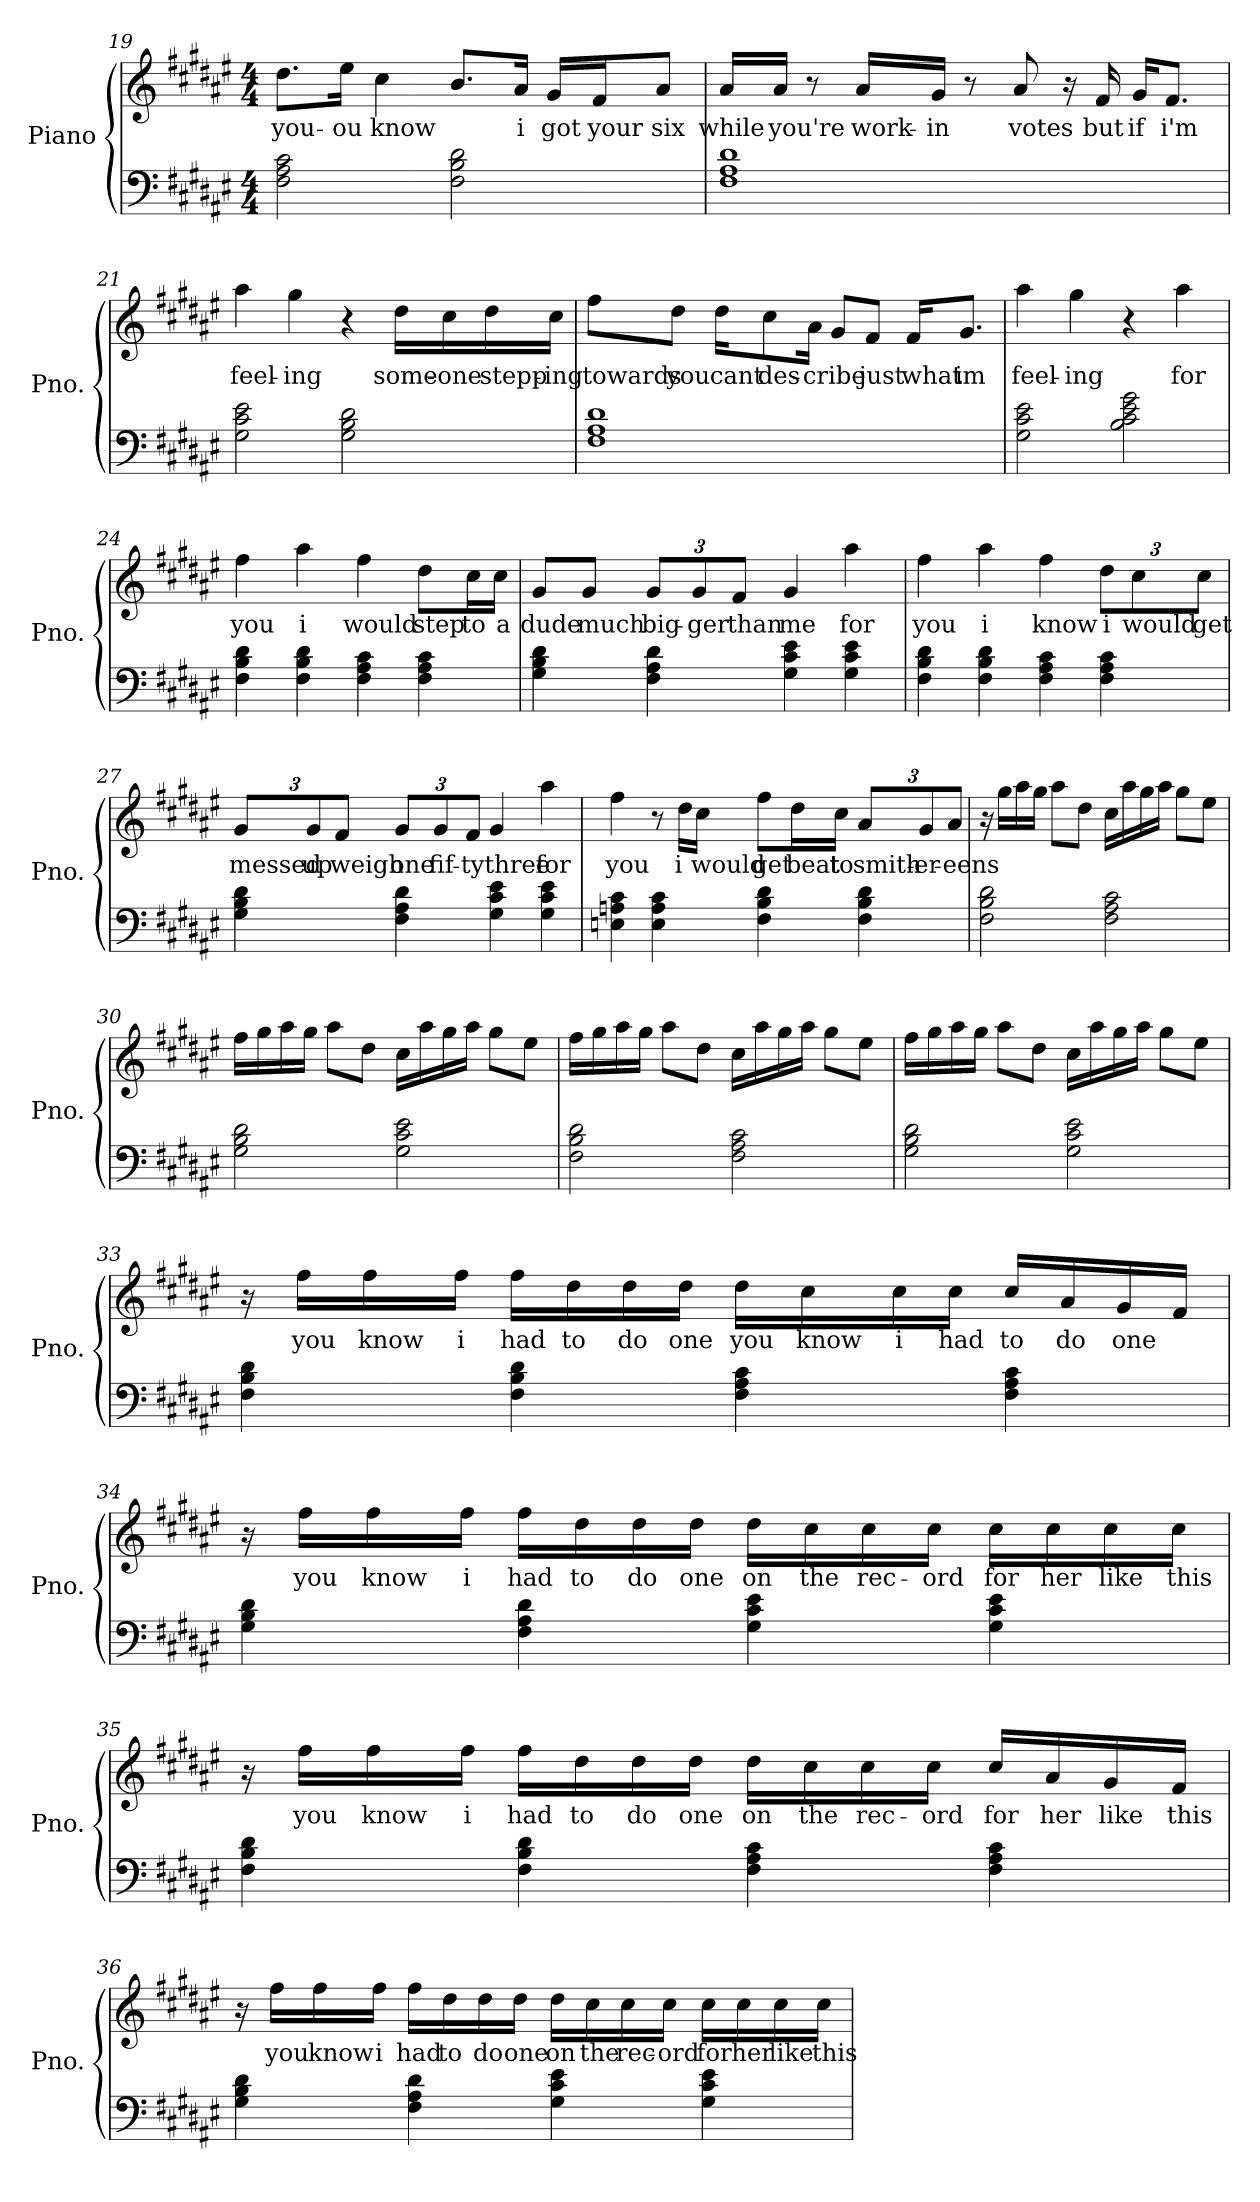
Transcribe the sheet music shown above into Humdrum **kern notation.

**kern	**kern	**text
*part1	*part1	*part1
*staff2	*staff1	*staff1
*I"Piano	*	*
*I'Pno.	*	*
*clefF4	*clefG2	*
*k[f#c#g#d#a#e#]	*k[f#c#g#d#a#e#]	*
*M4/4	*M4/4	*
=19	=19	=19
!	!	!LO:LY:b
2F#\ 2A#\ 2c#\	8.dd#\L	you-
!	!	!LO:LY:b
.	16ee#\Jk	-ou
!	!	!LO:LY:b
.	4cc#\	know
2F#\ 2B\ 2d#\	8.b/L	.
!	!	!LO:LY:b
.	16a#/Jk	i
!	!	!LO:LY:b
.	16g#/LL	got
!	!	!LO:LY:b
.	16f#/J	your
!	!	!LO:LY:b
.	8a#/J	six
!!LO:LB:g=z
=20	=20	=20
!	!	!LO:LY:b
1F# 1A# 1d#	16a#/LL	while
!	!	!LO:LY:b
.	16a#/JJ	you're
.	8r	.
!	!	!LO:LY:b
.	16a#/LL	work-
!	!	!LO:LY:b
.	16g#/JJ	-in
.	8r	.
!	!	!LO:LY:b
.	8a#/	votes
.	16r	.
!	!	!LO:LY:b
.	16f#/	but
!	!	!LO:LY:b
.	16g#/KL	if
!	!	!LO:LY:b
.	8.f#/J	i'm
=21	=21	=21
!	!	!LO:LY:b
2G#\ 2c#\ 2e#\	4aa#\	feel-
!	!	!LO:LY:b
.	4gg#\	-ing
2G#\ 2B\ 2d#\	4r	.
!	!	!LO:LY:b
.	16dd#\LL	some-
!	!	!LO:LY:b
.	16cc#\	-one
!	!	!LO:LY:b
.	16dd#\	stepp-
!	!	!LO:LY:b
.	16cc#\JJ	-ing
!!LO:LB:g=z
=22	=22	=22
!	!	!LO:LY:b
1F# 1A# 1d#	8ff#\L	towards
!	!	!LO:LY:b
.	8dd#\J	you
!	!	!LO:LY:b
.	16dd#\KL	cant
!	!	!LO:LY:b
.	8cc#\	des-
!	!	!LO:LY:b
.	16a#\Jk	-cribe
.	8g#/L	.
!	!	!LO:LY:b
.	8f#/J	just
!	!	!LO:LY:b
.	16f#/KL	what
!	!	!LO:LY:b
.	8.g#/J	im
=23	=23	=23
!	!	!LO:LY:b
2G#\ 2c#\ 2e#\	4aa#\	feel-
!	!	!LO:LY:b
.	4gg#\	-ing
2B\ 2c#\ 2e#\ 2g#\	4r	.
!	!	!LO:LY:b
.	4aa#\	for
=24	=24	=24
!	!	!LO:LY:b
4F#\ 4B\ 4d#\	4ff#\	you
!	!	!LO:LY:b
4F#\ 4B\ 4d#\	4aa#\	i
!	!	!LO:LY:b
4F#\ 4A#\ 4c#\	4ff#\	would
!	!	!LO:LY:b
4F#\ 4A#\ 4c#\	8dd#\L	step
!	!	!LO:LY:b
.	16cc#\L	to
!	!	!LO:LY:b
.	16cc#\JJ	a
!!LO:LB:g=z
=25	=25	=25
!	!	!LO:LY:b
4G#\ 4B\ 4d#\	8g#/L	dude
!	!	!LO:LY:b
.	8g#/J	much
*	*Xbrackettup	*
!	!	!LO:LY:b
4F#\ 4A#\ 4d#\	12g#/L	big-
!	!	!LO:LY:b
.	12g#/	-ger
!	!	!LO:LY:b
.	12f#/J	than
!	!	!LO:LY:b
4G#\ 4c#\ 4e#\	4g#/	me
!	!	!LO:LY:b
4G#\ 4c#\ 4e#\	4aa#\	for
=26	=26	=26
!	!	!LO:LY:b
4F#\ 4B\ 4d#\	4ff#\	you
!	!	!LO:LY:b
4F#\ 4B\ 4d#\	4aa#\	i
!	!	!LO:LY:b
4F#\ 4A#\ 4c#\	4ff#\	know
!	!	!LO:LY:b
4F#\ 4A#\ 4c#\	12dd#\L	i
!	!	!LO:LY:b
.	12cc#\	would
!	!	!LO:LY:b
.	12cc#\J	get
!!LO:PB:g=z
=27	=27	=27
!	!	!LO:LY:b
4G#\ 4B\ 4d#\	12g#/L	messed
!	!	!LO:LY:b
.	12g#/	up
!	!	!LO:LY:b
.	12f#/J	weigh
!	!	!LO:LY:b
4F#\ 4A#\ 4d#\	12g#/L	one
!	!	!LO:LY:b
.	12g#/	fif-
!	!	!LO:LY:b
.	12f#/J	-ty
!	!	!LO:LY:b
4G#\ 4c#\ 4e#\	4g#/	three
!	!	!LO:LY:b
4G#\ 4c#\ 4e#\	4aa#\	for
=28	=28	=28
!	!	!LO:LY:b
4En\ 4An\ 4c#\	4ff#\	you
4E\ 4A\ 4c#\	8r	.
!	!	!LO:LY:b
.	16dd#\LL	i
!	!	!LO:LY:b
.	16cc#\JJ	would
!	!	!LO:LY:b
4F#\ 4B\ 4d#\	8ff#\L	get
!	!	!LO:LY:b
.	16dd#\L	beat
!	!	!LO:LY:b
.	16cc#\JJ	to
!	!	!LO:LY:b
4F#\ 4B\ 4d#\	12a#/L	smith-
!	!	!LO:LY:b
.	12g#/	-er-
!	!	!LO:LY:b
.	12a#/J	-eens
!!LO:LB:g=z
=29	=29	=29
2F#\ 2B\ 2d#\	16r	.
.	16gg#\LL	.
.	16aa#\	.
.	16gg#\JJ	.
.	8aa#\L	.
.	8dd#\J	.
2F#\ 2A#\ 2c#\	16cc#\LL	.
.	16aa#\	.
.	16gg#\	.
.	16aa#\JJ	.
.	8gg#\L	.
.	8ee#\J	.
=30	=30	=30
2G#\ 2B\ 2d#\	16ff#\LL	.
.	16gg#\	.
.	16aa#\	.
.	16gg#\JJ	.
.	8aa#\L	.
.	8dd#\J	.
2G#\ 2c#\ 2e#\	16cc#\LL	.
.	16aa#\	.
.	16gg#\	.
.	16aa#\JJ	.
.	8gg#\L	.
.	8ee#\J	.
=31	=31	=31
2F#\ 2B\ 2d#\	16ff#\LL	.
.	16gg#\	.
.	16aa#\	.
.	16gg#\JJ	.
.	8aa#\L	.
.	8dd#\J	.
2F#\ 2A#\ 2c#\	16cc#\LL	.
.	16aa#\	.
.	16gg#\	.
.	16aa#\JJ	.
.	8gg#\L	.
.	8ee#\J	.
!!LO:LB:g=z
=32	=32	=32
2G#\ 2B\ 2d#\	16ff#\LL	.
.	16gg#\	.
.	16aa#\	.
.	16gg#\JJ	.
.	8aa#\L	.
.	8dd#\J	.
2G#\ 2c#\ 2e#\	16cc#\LL	.
.	16aa#\	.
.	16gg#\	.
.	16aa#\JJ	.
.	8gg#\L	.
.	8ee#\J	.
=33	=33	=33
4F#\ 4B\ 4d#\	16r	.
!	!	!LO:LY:b
.	16ff#\LL	you
!	!	!LO:LY:b
.	16ff#\	know
!	!	!LO:LY:b
.	16ff#\JJ	i
!	!	!LO:LY:b
4F#\ 4B\ 4d#\	16ff#\LL	had
!	!	!LO:LY:b
.	16dd#\	to
!	!	!LO:LY:b
.	16dd#\	do
!	!	!LO:LY:b
.	16dd#\JJ	one
!	!	!LO:LY:b
4F#\ 4A#\ 4c#\	16dd#\LL	you
!	!	!LO:LY:b
.	16cc#\	know
!	!	!LO:LY:b
.	16cc#\	i
!	!	!LO:LY:b
.	16cc#\JJ	had
!	!	!LO:LY:b
4F#\ 4A#\ 4c#\	16cc#/LL	to
!	!	!LO:LY:b
.	16a#/	do
!	!	!LO:LY:b
.	16g#/	one
.	16f#/JJ	.
!!LO:LB:g=z
=34	=34	=34
4G#\ 4B\ 4d#\	16r	.
!	!	!LO:LY:b
.	16ff#\LL	you
!	!	!LO:LY:b
.	16ff#\	know
!	!	!LO:LY:b
.	16ff#\JJ	i
!	!	!LO:LY:b
4F#\ 4A#\ 4d#\	16ff#\LL	had
!	!	!LO:LY:b
.	16dd#\	to
!	!	!LO:LY:b
.	16dd#\	do
!	!	!LO:LY:b
.	16dd#\JJ	one
!	!	!LO:LY:b
4G#\ 4c#\ 4e#\	16dd#\LL	on
!	!	!LO:LY:b
.	16cc#\	the
!	!	!LO:LY:b
.	16cc#\	rec-
!	!	!LO:LY:b
.	16cc#\JJ	-ord
!	!	!LO:LY:b
4G#\ 4c#\ 4e#\	16cc#\LL	for
!	!	!LO:LY:b
.	16cc#\	her
!	!	!LO:LY:b
.	16cc#\	like
!	!	!LO:LY:b
.	16cc#\JJ	this
!!LO:LB:g=z
=35	=35	=35
4F#\ 4B\ 4d#\	16r	.
!	!	!LO:LY:b
.	16ff#\LL	you
!	!	!LO:LY:b
.	16ff#\	know
!	!	!LO:LY:b
.	16ff#\JJ	i
!	!	!LO:LY:b
4F#\ 4B\ 4d#\	16ff#\LL	had
!	!	!LO:LY:b
.	16dd#\	to
!	!	!LO:LY:b
.	16dd#\	do
!	!	!LO:LY:b
.	16dd#\JJ	one
!	!	!LO:LY:b
4F#\ 4A#\ 4c#\	16dd#\LL	on
!	!	!LO:LY:b
.	16cc#\	the
!	!	!LO:LY:b
.	16cc#\	rec-
!	!	!LO:LY:b
.	16cc#\JJ	-ord
!	!	!LO:LY:b
4F#\ 4A#\ 4c#\	16cc#/LL	for
!	!	!LO:LY:b
.	16a#/	her
!	!	!LO:LY:b
.	16g#/	like
!	!	!LO:LY:b
.	16f#/JJ	this
!!LO:PB:g=z
=36	=36	=36
4G#\ 4B\ 4d#\	16r	.
!	!	!LO:LY:b
.	16ff#\LL	you
!	!	!LO:LY:b
.	16ff#\	know
!	!	!LO:LY:b
.	16ff#\JJ	i
!	!	!LO:LY:b
4F#\ 4A#\ 4d#\	16ff#\LL	had
!	!	!LO:LY:b
.	16dd#\	to
!	!	!LO:LY:b
.	16dd#\	do
!	!	!LO:LY:b
.	16dd#\JJ	one
!	!	!LO:LY:b
4G#\ 4c#\ 4e#\	16dd#\LL	on
!	!	!LO:LY:b
.	16cc#\	the
!	!	!LO:LY:b
.	16cc#\	rec-
!	!	!LO:LY:b
.	16cc#\JJ	-ord
!	!	!LO:LY:b
4G#\ 4c#\ 4e#\	16cc#\LL	for
!	!	!LO:LY:b
.	16cc#\	her
!	!	!LO:LY:b
.	16cc#\	like
!	!	!LO:LY:b
.	16cc#\JJ	this
=	=	=
*-	*-	*-
